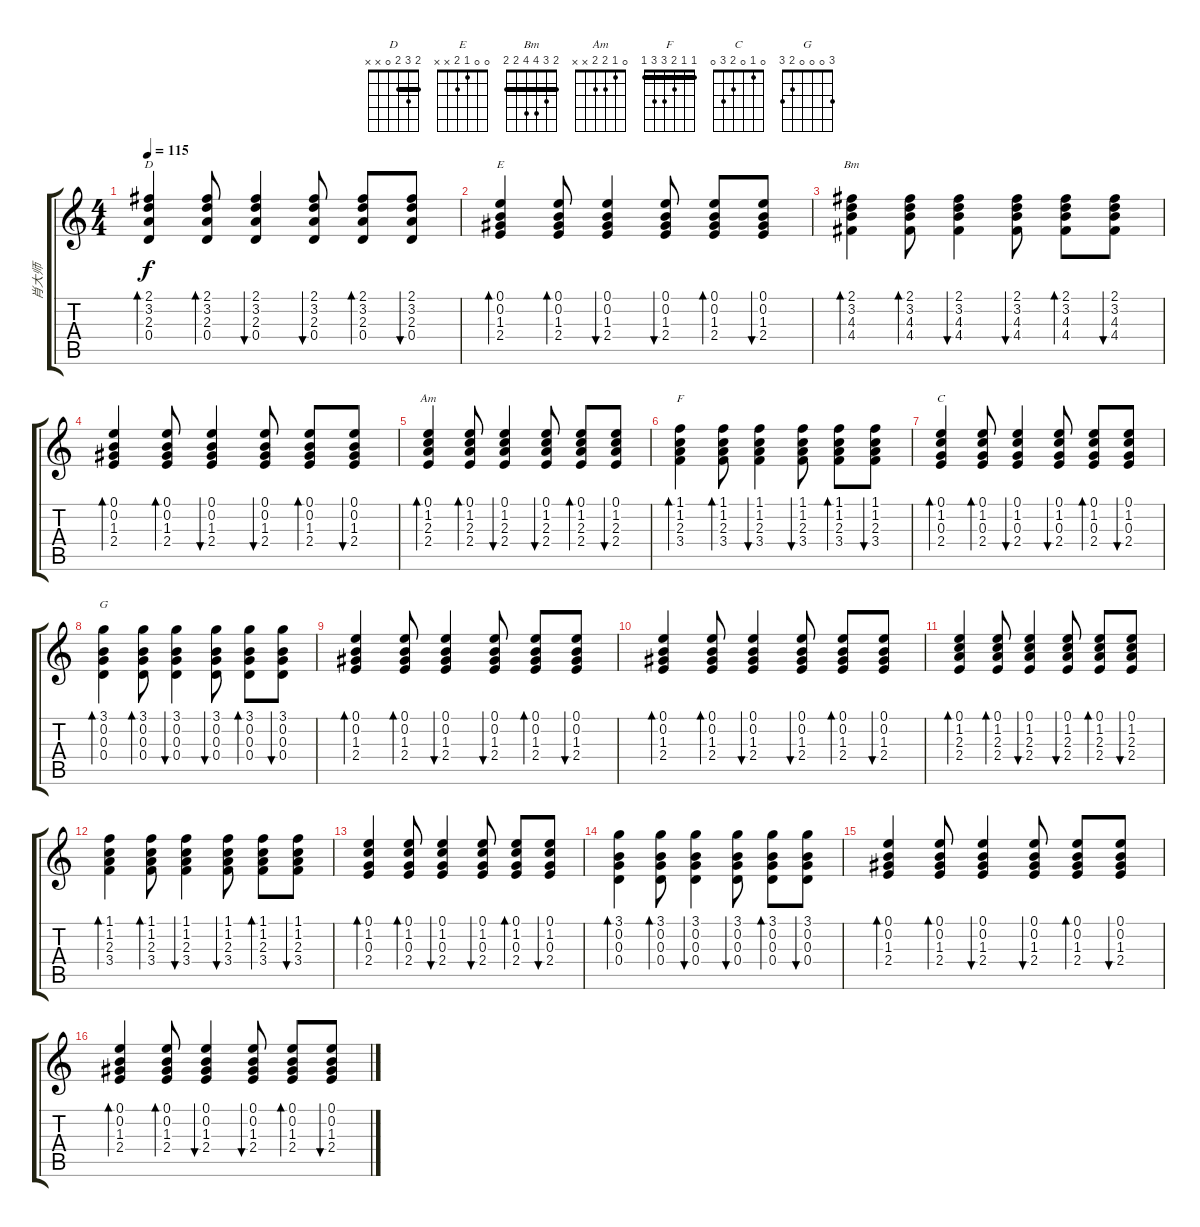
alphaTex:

\track ("肖大师" "肖大师") {instrument acousticguitarsteel}
\staff {score tabs}
\tuning (E4 B3 G3 D3 A2 E2) {hide}
\chord ("D" 2 3 2 0 x x) {barre 2}
\chord ("E" 0 0 1 2 x x)
\chord ("Bm" 2 3 4 4 2 2) {barre 2}
\chord ("Am" 0 1 2 2 x x)
\chord ("F" 1 1 2 3 3 1) {barre 1}
\chord ("C" 0 1 0 2 3 0)
\chord ("G" 3 0 0 0 2 3)
\ts (4 4)
\tempo 115
\clef g2
\ks c
(2.1 3.2 2.3 0.4).4{bd 30 ch "D" dy f} (2.1 3.2 2.3 0.4).8{bd 30} (2.1 3.2 2.3 0.4).4{bu 60} (2.1 3.2 2.3 0.4).8{bu 60} (2.1 3.2 2.3 0.4).8{bd 30} (2.1 3.2 2.3 0.4).8{bu 60} |
(0.1 0.2 1.3 2.4).4{bd 30 ch "E"} (0.1 0.2 1.3 2.4).8{bd 30} (0.1 0.2 1.3 2.4).4{bu 30} (0.1 0.2 1.3 2.4).8{bu 30} (0.1 0.2 1.3 2.4).8{bd 30} (0.1 0.2 1.3 2.4).8{bu 30} |
(2.1 3.2 4.3 4.4).4{bd 30 ch "Bm"} (2.1 3.2 4.3 4.4).8{bd 30} (2.1 3.2 4.3 4.4).4{bu 30} (2.1 3.2 4.3 4.4).8{bu 30} (2.1 3.2 4.3 4.4).8{bd 30} (2.1 3.2 4.3 4.4).8{bu 30} |
(0.1 0.2 1.3 2.4).4{bd 30} (0.1 0.2 1.3 2.4).8{bd 30} (0.1 0.2 1.3 2.4).4{bu 30} (0.1 0.2 1.3 2.4).8{bu 30} (0.1 0.2 1.3 2.4).8{bd 30} (0.1 0.2 1.3 2.4).8{bu 30} |
(0.1 1.2 2.3 2.4).4{bd 30 ch "Am"} (0.1 1.2 2.3 2.4).8{bd 30} (0.1 1.2 2.3 2.4).4{bu 30} (0.1 1.2 2.3 2.4).8{bu 30} (0.1 1.2 2.3 2.4).8{bd 30} (0.1 1.2 2.3 2.4).8{bu 30} |
(1.1 1.2 2.3 3.4).4{bd 30 ch "F"} (1.1 1.2 2.3 3.4).8{bd 30} (1.1 1.2 2.3 3.4).4{bu 30} (1.1 1.2 2.3 3.4).8{bu 30} (1.1 1.2 2.3 3.4).8{bd 30} (1.1 1.2 2.3 3.4).8{bu 30} |
(0.1 1.2 0.3 2.4).4{bd 30 ch "C"} (0.1 1.2 0.3 2.4).8{bd 30} (0.1 1.2 0.3 2.4).4{bu 30} (0.1 1.2 0.3 2.4).8{bu 30} (0.1 1.2 0.3 2.4).8{bd 30} (0.1 1.2 0.3 2.4).8{bu 30} |
(3.1 0.2 0.3 0.4).4{bd 30 ch "G"} (3.1 0.2 0.3 0.4).8{bd 30} (3.1 0.2 0.3 0.4).4{bu 30} (3.1 0.2 0.3 0.4).8{bu 30} (3.1 0.2 0.3 0.4).8{bd 30} (3.1 0.2 0.3 0.4).8{bu 30} |
(0.1 0.2 1.3 2.4).4{bd 30} (0.1 0.2 1.3 2.4).8{bd 30} (0.1 0.2 1.3 2.4).4{bu 30} (0.1 0.2 1.3 2.4).8{bu 30} (0.1 0.2 1.3 2.4).8{bd 30} (0.1 0.2 1.3 2.4).8{bu 30} |
(0.1 0.2 1.3 2.4).4{bd 30} (0.1 0.2 1.3 2.4).8{bd 30} (0.1 0.2 1.3 2.4).4{bu 30} (0.1 0.2 1.3 2.4).8{bu 30} (0.1 0.2 1.3 2.4).8{bd 30} (0.1 0.2 1.3 2.4).8{bu 30} |
(0.1 1.2 2.3 2.4).4{bd 30} (0.1 1.2 2.3 2.4).8{bd 30} (0.1 1.2 2.3 2.4).4{bu 30} (0.1 1.2 2.3 2.4).8{bu 30} (0.1 1.2 2.3 2.4).8{bd 30} (0.1 1.2 2.3 2.4).8{bu 30} |
(1.1 1.2 2.3 3.4).4{bd 30} (1.1 1.2 2.3 3.4).8{bd 30} (1.1 1.2 2.3 3.4).4{bu 30} (1.1 1.2 2.3 3.4).8{bu 30} (1.1 1.2 2.3 3.4).8{bd 30} (1.1 1.2 2.3 3.4).8{bu 30} |
(0.1 1.2 0.3 2.4).4{bd 30} (0.1 1.2 0.3 2.4).8{bd 30} (0.1 1.2 0.3 2.4).4{bu 30} (0.1 1.2 0.3 2.4).8{bu 30} (0.1 1.2 0.3 2.4).8{bd 30} (0.1 1.2 0.3 2.4).8{bu 30} |
(3.1 0.2 0.3 0.4).4{bd 30} (3.1 0.2 0.3 0.4).8{bd 30} (3.1 0.2 0.3 0.4).4{bu 30} (3.1 0.2 0.3 0.4).8{bu 30} (3.1 0.2 0.3 0.4).8{bd 30} (3.1 0.2 0.3 0.4).8{bu 30} |
(0.1 0.2 1.3 2.4).4{bd 30} (0.1 0.2 1.3 2.4).8{bd 30} (0.1 0.2 1.3 2.4).4{bu 30} (0.1 0.2 1.3 2.4).8{bu 30} (0.1 0.2 1.3 2.4).8{bd 30} (0.1 0.2 1.3 2.4).8{bu 30} |
(0.1 0.2 1.3 2.4).4{bd 30} (0.1 0.2 1.3 2.4).8{bd 30} (0.1 0.2 1.3 2.4).4{bu 30} (0.1 0.2 1.3 2.4).8{bu 30} (0.1 0.2 1.3 2.4).8{bd 30} (0.1 0.2 1.3 2.4).8{bu 30}
